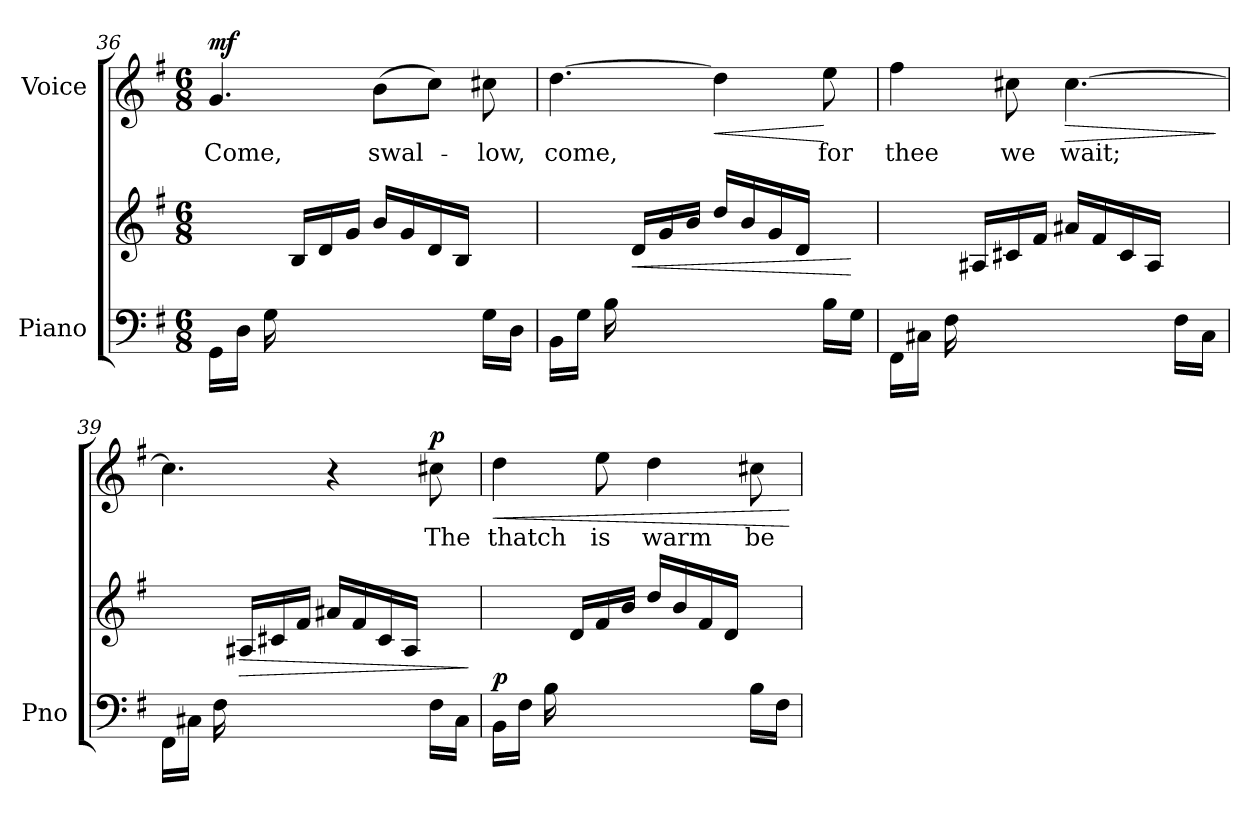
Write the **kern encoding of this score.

**kern	**kern	**dynam	**kern	**text	**dynam
*part2	*part2	*part2	*part1	*part1	*part1
*staff3	*staff2	*staff2/3	*staff1	*staff1	*staff1
*I"Piano	*	*	*I"Voice	*	*
*I'Pno	*	*	*	*	*
!!LO:LB:g=z
*clefF4	*clefG2	*	*clefG2	*	*
*k[f#]	*k[f#]	*	*k[f#]	*	*
*M6/8	*M6/8	*	*M6/8	*	*
=36	=36	=36	=36	=36	=36
*	*^	*	*	*	*
!	!	!	!	!	!LO:LY:b	!LO:DY:a
16GG\LL	2.ryy	8.ryy	.	4.g/	Come,	mf
16D\JJ	.	.	.	.	.	.
16G\	.	.	.	.	.	.
4..ryy	.	16B/LL	.	.	.	.
.	.	16d/	.	.	.	.
.	.	16g/JJ	.	.	.	.
!	!	!	!	!	!LO:LY:b	!
.	.	16b/LL	.	(>8b\L	swal-	.
.	.	16g/	.	.	.	.
.	.	16d/	.	8cc\J)	.	.
.	.	16B/JJ	.	.	.	.
!	!	!	!	!	!LO:LY:b	!
16G\LL	.	8ryy	.	8cc#X\	-low,	.
16D\JJ	.	.	.	.	.	.
=37	=37	=37	=37	=37	=37	=37
!	!	!	!	!	!LO:LY:b	!
16BB\LL	2.ryy	8.ryy	.	[4.dd\	come,	.
16G\JJ	.	.	.	.	.	.
16B\	.	.	.	.	.	.
!	!	!	!LO:HP:b	!	!	!
4..ryy	.	16d/LL	<	.	.	.
.	.	16g/	.	.	.	.
.	.	16b/JJ	.	.	.	.
!	!	!	!	!	!	!LO:HP:b
.	.	16dd/LL	.	4dd\]	.	<
.	.	16b/	.	.	.	.
.	.	16g/	.	.	.	.
.	.	16d/JJ	.	.	.	.
!	!	!	!	!	!LO:LY:b	!
16B\LL	.	8ryy	.	8ee\	for	[
16G\JJ	.	.	[	.	.	.
=38	=38	=38	=38	=38	=38	=38
!	!	!	!	!	!LO:LY:b	!
16FF#\LL	2.ryy	8.ryy	.	4ff#\	thee	.
16C#X\JJ	.	.	.	.	.	.
16F#\	.	.	.	.	.	.
4..ryy	.	16A#X/LL	.	.	.	.
!	!	!	!	!	!LO:LY:b	!
.	.	16c#X/	.	8cc#X\	we	.
.	.	16f#/JJ	.	.	.	.
!	!	!	!	!	!LO:LY:b	!LO:HP:b
.	.	16a#X/LL	.	[4.cc#\	wait;	>
.	.	16f#/	.	.	.	.
.	.	16c#/	.	.	.	.
.	.	16A#/JJ	.	.	.	.
16F#\LL	.	8ryy	.	.	.	.
16C#\JJ	.	.	.	.	.	.
*	*v	*v	*	*	*	*
.	.	.	.	.	]
!!LO:LB:g=z
=39	=39	=39	=39	=39	=39
*	*^	*	*	*	*
16FF#\LL	2.ryy	8.ryy	.	4.cc#\]	.	.
16C#X\JJ	.	.	.	.	.	.
16F#\	.	.	.	.	.	.
!	!	!	!LO:HP:b	!	!	!
4..ryy	.	16A#X/LL	>	.	.	.
.	.	16c#X/	.	.	.	.
.	.	16f#/JJ	.	.	.	.
.	.	16a#X/LL	.	4r	.	.
.	.	16f#/	.	.	.	.
.	.	16c#/	.	.	.	.
.	.	16A#/JJ	.	.	.	.
!	!	!	!	!	!LO:LY:b	!LO:DY:a
16F#\LL	.	8ryy	.	8cc#X\	The	p
16C#\JJ	.	.	.	.	.	.
*	*v	*v	*	*	*	*
.	.	]	.	.	.
=40	=40	=40	=40	=40	=40
*	*^	*	*	*	*
!	!	!	!LO:DY:a=2	!	!LO:LY:b	!LO:HP:b
16BB\LL	2.ryy	8.ryy	p	4dd\	thatch	<
16F#\JJ	.	.	.	.	.	.
16B\	.	.	.	.	.	.
4..ryy	.	16d/LL	.	.	.	.
!	!	!	!	!	!LO:LY:b	!
.	.	16f#/	.	8ee\	is	.
.	.	16b/JJ	.	.	.	.
!	!	!	!	!	!LO:LY:b	!
.	.	16dd/LL	.	4dd\	warm	.
.	.	16b/	.	.	.	.
.	.	16f#/	.	.	.	.
.	.	16d/JJ	.	.	.	.
!	!	!	!	!	!LO:LY:b	!
16B\LL	.	8ryy	.	8cc#X\	be-	.
16F#\JJ	.	.	.	.	.	.
*	*v	*v	*	*	*	*
.	.	.	.	.	[
=	=	=	=	=	=
*-	*-	*-	*-	*-	*-
